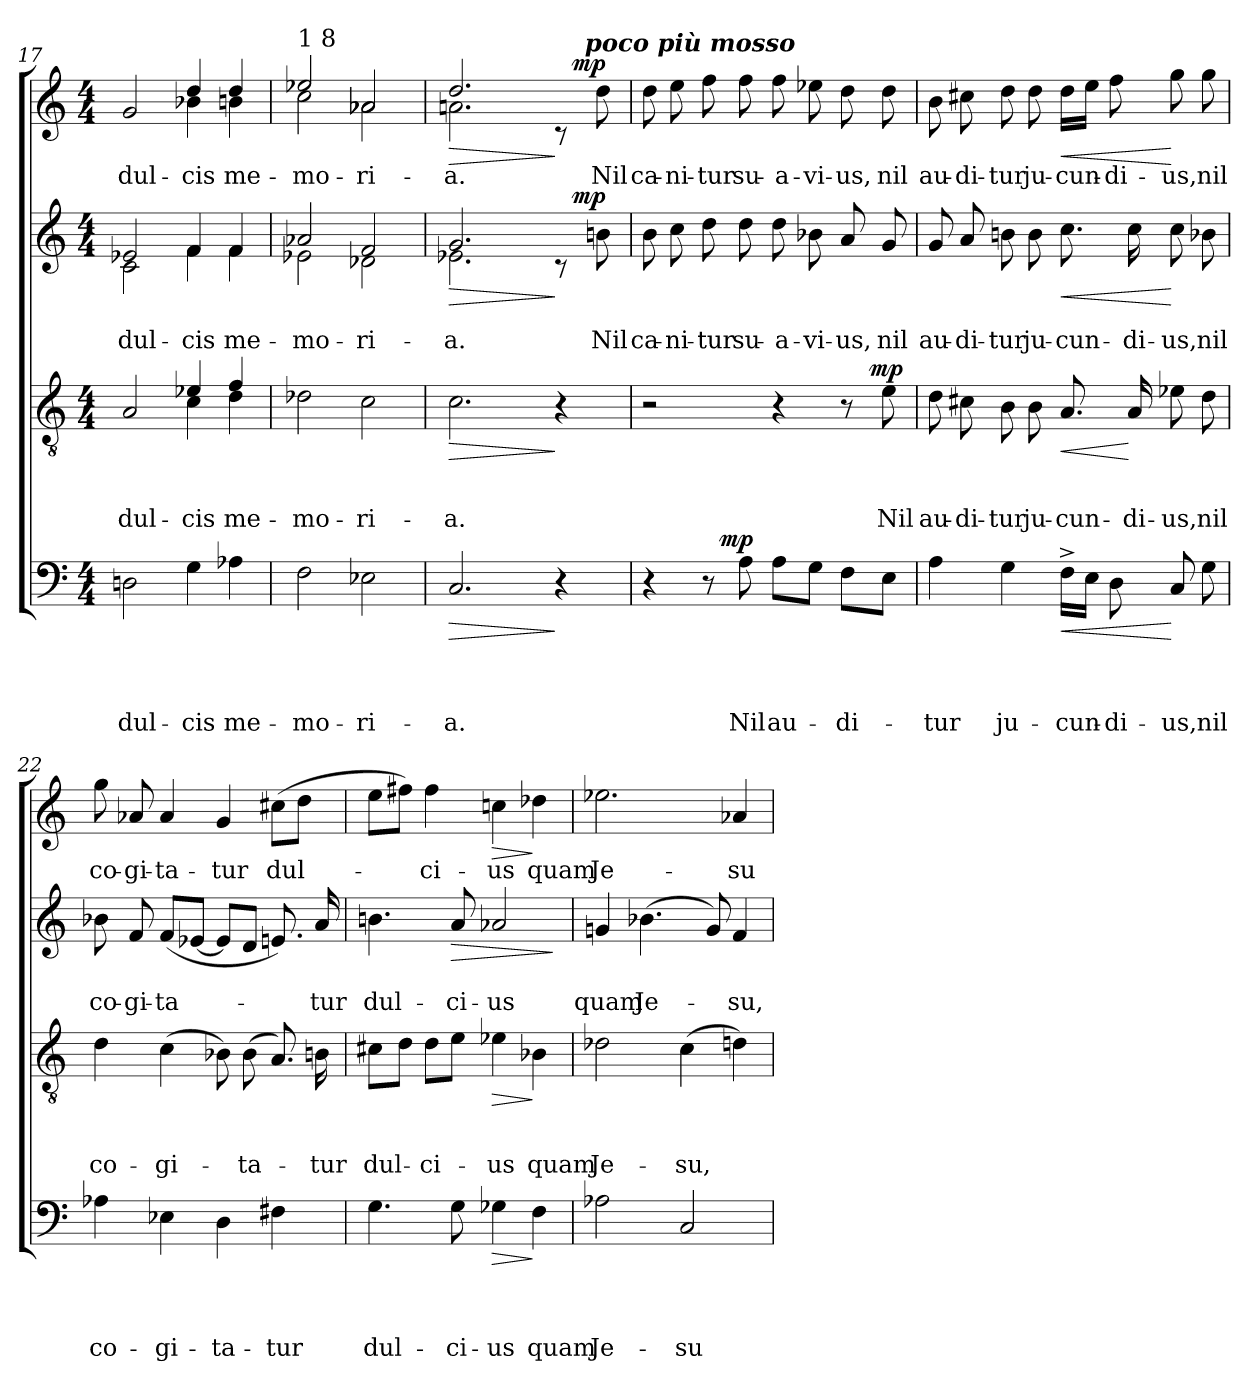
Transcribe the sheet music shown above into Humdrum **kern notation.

**kern	**text	**text	**text	**text	**dynam	**kern	**text	**text	**text	**dynam	**kern	**text	**text	**dynam	**kern	**text	**dynam
*part4	*part4	*part4	*part4	*part4	*part4	*part3	*part3	*part3	*part3	*part3	*part2	*part2	*part2	*part2	*part1	*part1	*part1
*staff4	*staff4	*staff4	*staff4	*staff4	*staff4	*staff3	*staff3	*staff3	*staff3	*staff3	*staff2	*staff2	*staff2	*staff2	*staff1	*staff1	*staff1
*clefF4	*	*	*	*	*	*clefGv2	*	*	*	*	*clefG2	*	*	*	*clefG2	*	*
*k[]	*	*	*	*	*	*k[]	*	*	*	*	*k[]	*	*	*	*k[]	*	*
*C:	*	*	*	*	*	*C:	*	*	*	*	*C:	*	*	*	*C:	*	*
*M4/4	*	*	*	*	*	*M4/4	*	*	*	*	*M4/4	*	*	*	*M4/4	*	*
=17	=17	=17	=17	=17	=17	=17	=17	=17	=17	=17	=17	=17	=17	=17	=17	=17	=17
!	!	!	!	!LO:LY:b	!	!	!	!	!LO:LY:b	!	!	!	!LO:LY:b	!	!	!LO:LY:b	!
*	*	*	*	*	*	*^	*	*	*	*	*^	*	*	*	*^	*	*
2Dn\	.	.	.	dul-	.	2A/	2ryy	.	.	dul-	.	2e-X/	2c\	.	dul-	.	2g/	2ryy	dul-	.
!	!	!	!	!LO:LY:b	!	!	!	!	!	!LO:LY:b	!	!	!	!	!LO:LY:b	!	!	!	!LO:LY:b	!
4G\	.	.	.	-cis	.	4e-X/	4c\	.	.	-cis	.	4f/	4f\	.	-cis	.	4dd/	4b-X\	-cis	.
!	!	!	!	!LO:LY:b	!	!	!	!	!	!LO:LY:b	!	!	!	!	!LO:LY:b	!	!	!	!LO:LY:b	!
4A-X\	.	.	.	me-	.	4f/	4d\	.	.	me-	.	4f/	4f\	.	me-	.	4dd/	4bn\	me-	.
!!LO:LB:g=z	!!
=18	=18	=18	=18	=18	=18	=18	=18	=18	=18	=18	=18	=18	=18	=18	=18	=18	=18	=18	=18	=18
!	!	!	!	!	!	!	!	!	!	!	!	!	!	!	!	!	!LO:TX:a:t=1 8	!	!	!
!	!	!	!	!LO:LY:b	!	!	!	!	!	!LO:LY:b	!	!	!	!	!LO:LY:b	!	!	!	!LO:LY:b	!
*	*	*	*	*	*	*v	*v	*	*	*	*	*	*	*	*	*	*	*	*	*
2F\	.	.	.	-mo-	.	2d-X\	.	.	-mo-	.	2a-X/	2e-X\	.	-mo-	.	2ee-X/	2cc\	-mo-	.
!	!	!	!	!LO:LY:b:rj	!	!	!	!	!LO:LY:b:rj	!	!	!	!	!LO:LY:b:rj	!	!	!	!LO:LY:b:rj	!
2E-X\	.	.	.	-ri-	.	2c\	.	.	-ri-	.	2f/	2d-X\	.	-ri-	.	2a-X/	2a-\	-ri-	.
=19	=19	=19	=19	=19	=19	=19	=19	=19	=19	=19	=19	=19	=19	=19	=19	=19	=19	=19	=19
!	!	!	!	!LO:LY:b:rj	!LO:HP:b	!	!	!	!LO:LY:b:rj	!LO:HP:b	!	!	!	!LO:LY:b:rj	!LO:HP:b	!	!	!LO:LY:b:rj	!LO:HP:b
*	*	*	*	*	*	*	*	*	*	*	*	*^	*	*	*	*^	*^	*	*
2.C/	.	.	.	-a.	>	2.c\	.	.	-a.	>	2.g/	2.e-X\	2ryy	.	-a.	>	2.dd/	2.an\	2ryy	2ryy	-a.	>
.	.	.	.	.	.	.	.	.	.	.	.	.	4ryy	.	.	.	.	.	4ryy	4ryy	.	.
4r	.	.	.	.	]	4r	.	.	.	]	4ryy	8rc	16ryy	.	.	]	4ryy	8rc	16ryy	16.ryy	.	]
!	!	!	!	!	!	!	!	!	!	!	!	!	!	!	!	!LO:DY:a	!	!	!	!	!	!LO:DY:a
.	.	.	.	.	.	.	.	.	.	.	.	.	8.ryy	.	.	mp	.	.	8.ryy	.	.	mp
!	!	!	!	!	!	!	!	!	!	!	!	!	!	!	!	!	!	!	!	!LO:TX:a:Bi:t=poco più mosso	!	!
.	.	.	.	.	.	.	.	.	.	.	.	.	.	.	.	.	.	.	.	8ryy	.	.
!	!	!	!	!	!	!	!	!	!	!	!	!	!	!	!LO:LY:b	!	!	!	!	!	!LO:LY:b	!
.	.	.	.	.	.	.	.	.	.	.	.	8bn\	.	.	Nil	.	.	8dd\	.	.	Nil	.
.	.	.	.	.	.	.	.	.	.	.	.	.	.	.	.	.	.	.	.	32ryy	.	.
=20	=20	=20	=20	=20	=20	=20	=20	=20	=20	=20	=20	=20	=20	=20	=20	=20	=20	=20	=20	=20	=20	=20
!	!	!	!	!	!	!	!	!	!	!	!	!	!	!	!LO:LY:b	!	!	!	!	!	!LO:LY:b	!
*	*	*	*	*	*	*	*	*	*	*	*v	*v	*v	*	*	*	*	*	*	*	*	*
*^	*	*	*	*	*	*^	*	*	*	*	*	*	*	*	*v	*v	*v	*v	*	*
4r	4ryy	.	.	.	.	.	2r	2ryy	.	.	.	.	8b\	.	ca-	.	8dd\	ca-	.
!	!	!	!	!	!	!	!	!	!	!	!	!	!	!	!LO:LY:b:rj	!	!	!LO:LY:b:rj	!
.	.	.	.	.	.	.	.	.	.	.	.	.	8cc\	.	-ni-	.	8ee\	-ni-	.
!	!	!	!	!	!	!	!	!	!	!	!	!	!	!	!LO:LY:b	!	!	!LO:LY:b	!
8r	16ryy	.	.	.	.	.	.	.	.	.	.	.	8dd\	.	-tur	.	8ff\	-tur	.
!	!	!	!	!	!	!LO:DY:a	!	!	!	!	!	!	!	!	!	!	!	!	!
.	2ryy	.	.	.	.	mp	.	.	.	.	.	.	.	.	.	.	.	.	.
!	!	!	!	!	!LO:LY:b	!	!	!	!	!	!	!	!	!	!LO:LY:b	!	!	!LO:LY:b	!
8A\	.	.	.	.	Nil	.	.	.	.	.	.	.	8dd\	.	su-	.	8ff\	su-	.
!	!	!	!	!	!LO:LY:b	!	!	!	!	!	!	!	!	!	!LO:LY:b:rj	!	!	!LO:LY:b:rj	!
8A\L	.	.	.	.	au-	.	4r	4ryy	.	.	.	.	8dd\	.	-a-	.	8ff\	-a-	.
!	!	!	!	!	!	!	!	!	!	!	!	!	!	!	!LO:LY:b:rj	!	!	!LO:LY:b:rj	!
8G\J	.	.	.	.	.	.	.	.	.	.	.	.	8b-X\	.	-vi-	.	8ee-X\	-vi-	.
!	!	!	!	!	!LO:LY:b:rj	!	!	!	!	!	!	!	!	!	!LO:LY:b	!	!	!LO:LY:b	!
8F\L	.	.	.	.	-di-	.	8r	16.ryy	.	.	.	.	8a/	.	-us,	.	8dd\	-us,	.
.	8.ryy	.	.	.	.	.	.	.	.	.	.	.	.	.	.	.	.	.	.
!	!	!	!	!	!	!	!	!	!	!	!	!LO:DY:a	!	!	!	!	!	!	!
.	.	.	.	.	.	.	.	8ryy	.	.	.	mp	.	.	.	.	.	.	.
!	!	!	!	!	!	!	!	!	!	!	!LO:LY:b	!	!	!	!LO:LY:b:rj	!	!	!LO:LY:b:rj	!
8E\J	.	.	.	.	.	.	8e\	.	.	.	Nil	.	8g/	.	nil	.	8dd\	nil	.
.	.	.	.	.	.	.	.	32ryy	.	.	.	.	.	.	.	.	.	.	.
=21	=21	=21	=21	=21	=21	=21	=21	=21	=21	=21	=21	=21	=21	=21	=21	=21	=21	=21	=21
!	!	!	!	!	!LO:LY:b	!	!	!	!	!	!LO:LY:b	!	!	!	!LO:LY:b	!	!	!LO:LY:b	!
*v	*v	*	*	*	*	*	*	*	*	*	*	*	*	*	*	*	*	*	*
*	*	*	*	*	*	*v	*v	*	*	*	*	*	*	*	*	*	*	*
4A\	.	.	.	-tur	.	8d\	.	.	au-	.	8g/	.	au-	.	8b\	au-	.
!	!	!	!	!	!	!	!	!	!LO:LY:b:rj	!	!	!	!LO:LY:b:rj	!	!	!LO:LY:b:rj	!
.	.	.	.	.	.	8c#X\	.	.	-di-	.	8a/	.	-di-	.	8cc#X\	-di-	.
!	!	!	!	!LO:LY:b:rj	!	!	!	!	!LO:LY:b	!	!	!	!LO:LY:b	!	!	!LO:LY:b	!
4G\	.	.	.	ju-	.	8B\	.	.	-tur	.	8bn\	.	-tur	.	8dd\	-tur	.
!	!	!	!	!	!	!	!	!	!LO:LY:b:rj	!	!	!	!LO:LY:b:rj	!	!	!LO:LY:b:rj	!
.	.	.	.	.	.	8B\	.	.	ju-	.	8b\	.	ju-	.	8dd\	ju-	.
!	!	!	!	!LO:LY:b	!LO:HP:b	!	!	!	!LO:LY:b	!LO:HP:b	!	!	!LO:LY:b	!LO:HP:b	!	!LO:LY:b	!LO:HP:b
16F^>\LL	.	.	.	-cun-	<	8.A/	.	.	-cun-	<	8.cc\	.	-cun-	<	16dd\LL	-cun-	<
16E\JJ	.	.	.	.	.	.	.	.	.	.	.	.	.	.	16ee\JJ	.	.
!	!	!	!	!LO:LY:b:rj	!	!	!	!	!	!	!	!	!	!	!	!LO:LY:b:rj	!
8D\	.	.	.	-di-	.	.	.	.	.	.	.	.	.	.	8ff\	-di-	.
!	!	!	!	!	!	!	!	!	!LO:LY:b:rj	!	!	!	!LO:LY:b	!	!	!	!
.	.	.	.	.	.	16A/	.	.	-di-	[	16cc\	.	-di-	.	.	.	.
!	!	!	!	!LO:LY:b	!	!	!	!	!LO:LY:b	!	!	!	!LO:LY:b	!	!	!LO:LY:b	!
8C/	.	.	.	-us,	[	8e-X\	.	.	-us,	.	8cc\	.	-us,	[	8gg\	-us,	[
!	!	!	!	!LO:LY:b:rj	!	!	!	!	!LO:LY:b:rj	!	!	!	!LO:LY:b:rj	!	!	!LO:LY:b:rj	!
8G\	.	.	.	nil	.	8d\	.	.	nil	.	8b-X\	.	nil	.	8gg\	nil	.
!!LO:PB:g=z
=22	=22	=22	=22	=22	=22	=22	=22	=22	=22	=22	=22	=22	=22	=22	=22	=22	=22
!	!	!	!	!LO:LY:b	!	!	!	!	!LO:LY:b	!	!	!	!LO:LY:b	!	!	!LO:LY:b	!
4A-X\	.	.	.	co-	.	4d\	.	.	co-	.	8b-X\	.	co-	.	8gg\	co-	.
!	!	!	!	!	!	!	!	!	!	!	!	!	!LO:LY:b:rj	!	!	!LO:LY:b:rj	!
.	.	.	.	.	.	.	.	.	.	.	8f/	.	-gi-	.	8a-X/	-gi-	.
!	!	!	!	!LO:LY:b:rj	!	!	!	!	!LO:LY:b:rj	!	!	!	!LO:LY:b	!	!	!LO:LY:b	!
4E-X\	.	.	.	-gi-	.	(>4c\	.	.	-gi-	.	(<8f/L	.	-ta-	.	4a-/	-ta-	.
.	.	.	.	.	.	.	.	.	.	.	[<8e-X/J	.	.	.	.	.	.
!	!	!	!	!LO:LY:b	!	!	!	!	!	!	!	!	!	!	!	!LO:LY:b	!
4D\	.	.	.	-ta-	.	8B-X\)	.	.	.	.	8e-/L]	.	.	.	4g/	-tur	.
!	!	!	!	!	!	!	!	!	!LO:LY:b	!	!	!	!	!	!	!	!
.	.	.	.	.	.	(>8B-\	.	.	-ta-	.	8d/J	.	.	.	.	.	.
!	!	!	!	!LO:LY:b	!	!	!	!	!	!	!	!	!	!	!	!LO:LY:b	!
4F#X\	.	.	.	-tur	.	8.A/)	.	.	.	.	8.en/)	.	.	.	(>8cc#X\L	dul-	.
.	.	.	.	.	.	.	.	.	.	.	.	.	.	.	8dd\J	.	.
!	!	!	!	!	!	!	!	!	!LO:LY:b	!	!	!	!LO:LY:b	!	!	!	!
.	.	.	.	.	.	16Bn\	.	.	-tur	.	16a/	.	-tur	.	.	.	.
=23	=23	=23	=23	=23	=23	=23	=23	=23	=23	=23	=23	=23	=23	=23	=23	=23	=23
!	!	!	!	!LO:LY:b	!	!	!	!	!LO:LY:b	!	!	!	!LO:LY:b	!	!	!	!
4.G\	.	.	.	dul-	.	8c#X\L	.	.	dul-	.	4.bn\	.	dul-	.	8ee\L	.	.
.	.	.	.	.	.	8d\J	.	.	.	.	.	.	.	.	8ff#X\J)	.	.
!	!	!	!	!	!	!	!	!	!LO:LY:b:rj	!	!	!	!	!	!	!LO:LY:b:rj	!
.	.	.	.	.	.	8d\L	.	.	-ci-	.	.	.	.	.	4ff#\	-ci-	.
!	!	!	!	!LO:LY:b:rj	!	!	!	!	!	!	!	!	!LO:LY:b:rj	!LO:HP:b	!	!	!
8G\	.	.	.	-ci-	.	8e\J	.	.	.	.	8a/	.	-ci-	>	.	.	.
!	!	!	!	!LO:LY:b	!LO:HP:b	!	!	!	!LO:LY:b	!LO:HP:b	!	!	!LO:LY:b	!	!	!LO:LY:b	!LO:HP:b
4G-X\	.	.	.	-us	>	4e-X\	.	.	-us	>	2a-X/	.	-us	.	4ccn\	-us	>
!	!	!	!	!LO:LY:b	!	!	!	!	!LO:LY:b	!	!	!	!	!	!	!LO:LY:b	!
4F\	.	.	.	quam	]	4B-X\	.	.	quam	]	.	.	.	.	4dd-X\	quam	]
.	.	.	.	.	.	.	.	.	.	.	.	.	.	]	.	.	.
=24	=24	=24	=24	=24	=24	=24	=24	=24	=24	=24	=24	=24	=24	=24	=24	=24	=24
!	!	!	!	!LO:LY:b	!	!	!	!	!LO:LY:b	!	!	!	!LO:LY:b	!	!	!LO:LY:b	!
2A-X\	.	.	.	Je-	.	2d-X\	.	.	Je-	.	4gn/	.	quam	.	2.ee-X\	Je-	.
!	!	!	!	!	!	!	!	!	!	!	!	!	!LO:LY:b	!	!	!	!
.	.	.	.	.	.	.	.	.	.	.	(>4.b-X\	.	Je-	.	.	.	.
!	!	!	!	!LO:LY:b	!	!	!	!	!LO:LY:b	!	!	!	!	!	!	!	!
2C/	.	.	.	-su	.	(>4c\	.	.	-su,	.	.	.	.	.	.	.	.
.	.	.	.	.	.	.	.	.	.	.	8g/)	.	.	.	.	.	.
!	!	!	!	!	!	!	!	!	!	!	!	!	!LO:LY:b	!	!	!LO:LY:b	!
.	.	.	.	.	.	4dn\)	.	.	.	.	4f/	.	-su,	.	4a-X/	-su	.
=	=	=	=	=	=	=	=	=	=	=	=	=	=	=	=	=	=
*-	*-	*-	*-	*-	*-	*-	*-	*-	*-	*-	*-	*-	*-	*-	*-	*-	*-
